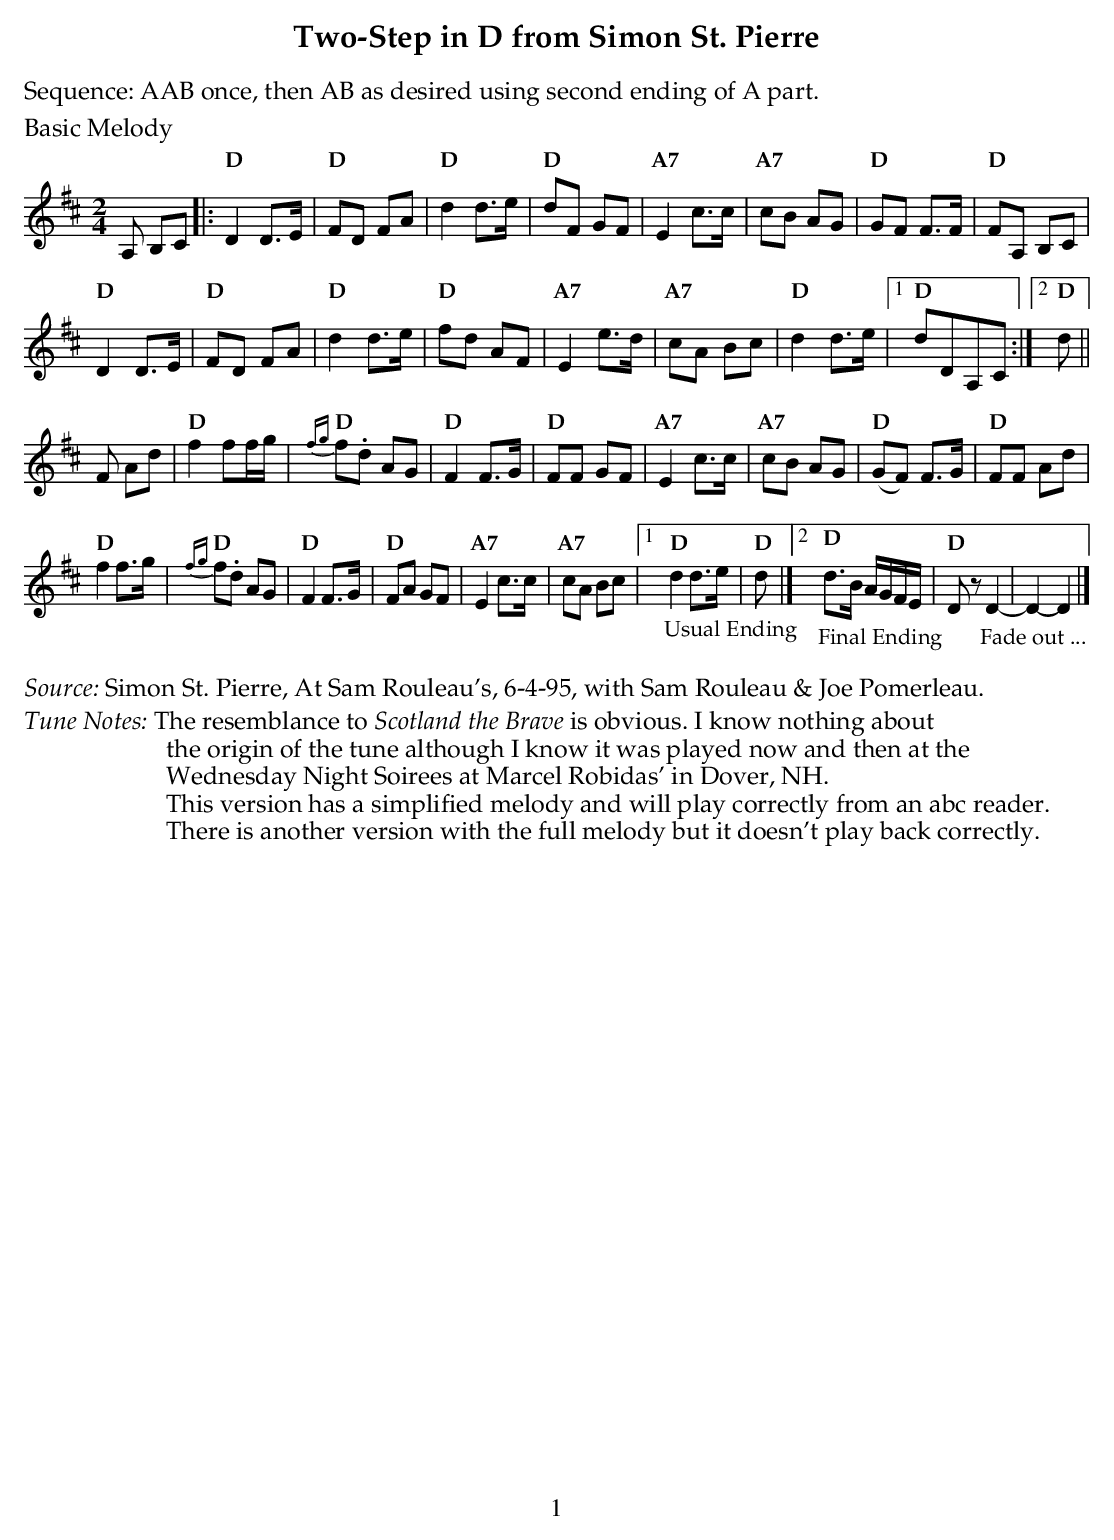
X:1
T:Two-Step in D from Simon St. Pierre
U:s = !slide!
U:t = !trill!
M:2/4
L:1/8
K:D
%%text Sequence: AAB once, then AB as desired using second ending of A part.
%%text Basic Melody
A, B,C |:\
"D" D2 D>E   | "D" FD FA      | "D" d2 d>e | "D" dF GF   |\
"A7" E2 c>c  | "A7" cB AG     | "D" GF F>F | "D" FA, B,C |
"D" D2 D>E   | "D" FD FA      | "D" d2 d>e | "D" fd AF   |\
"A7" E2 e>d  | "A7" cA Bc     | "D" d2 d>e |1 "D" dDA,C :|2 "D" d ||
F Ad |\
"D" f2 ff/g/ | "D" {fg}f.d AG | "D" F2 F>G   | "D" FF GF |\
"A7" E2 c>c  | "A7" cB AG     | "D" (GF) F>G | "D" FF Ad |
"D" f2 f>g   | "D" {fg}f.d AG | "D" F2 F>G   | "D" FA GF |\
"A7" E2 c>c  | "A7" cA Bc     |1 "_Usual Ending" "D" d2 d>e | "D" d |]\
[2 "_Final Ending" "D" d>B A/G/F/E/ | "D"  Dz "_Fade out ..." D2- | D2-D2 |]
